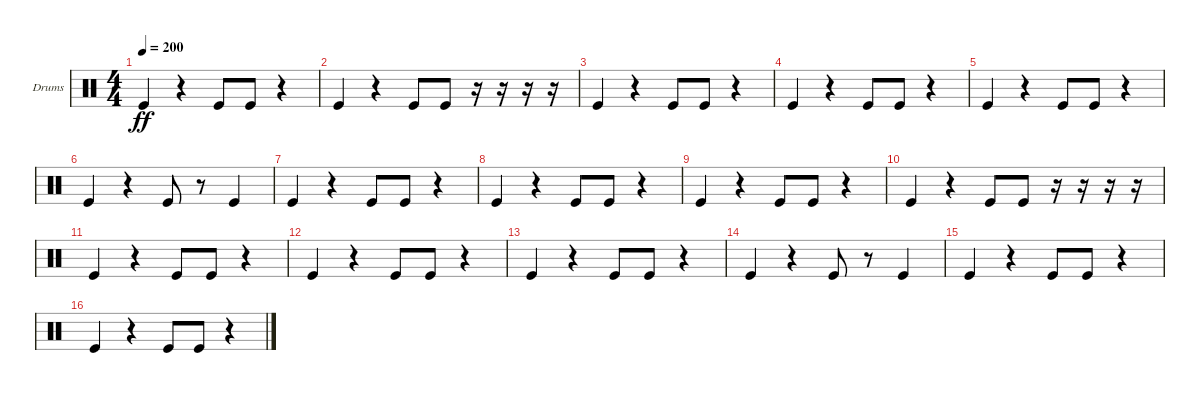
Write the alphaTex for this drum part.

\bracketExtendMode groupsimilarinstruments
\firstSystemTrackNameOrientation horizontal
\otherSystemsTrackNameOrientation horizontal
\track ("Drumkit" "Drums") {instrument percussion}
\staff {score}
\articulation defaults
\ts (4 4)
\tempo 200
\clef neutral
\ks c "Kick (hit)".4{dy ff}
r.4 "Kick (hit)".8 "Kick (hit)".8 r.4 |
"Kick (hit)".4 r.4 "Kick (hit)".8 "Kick (hit)".8 r.16 r.16 r.16 r.16 |
"Kick (hit)".4 r.4 "Kick (hit)".8 "Kick (hit)".8 r.4 |
"Kick (hit)".4 r.4 "Kick (hit)".8 "Kick (hit)".8 r.4 |
"Kick (hit)".4 r.4 "Kick (hit)".8 "Kick (hit)".8 r.4 |
"Kick (hit)".4 r.4 "Kick (hit)".8 r.8 "Kick (hit)".4 |
"Kick (hit)".4 r.4 "Kick (hit)".8 "Kick (hit)".8 r.4 |
"Kick (hit)".4 r.4 "Kick (hit)".8 "Kick (hit)".8 r.4 |
"Kick (hit)".4 r.4 "Kick (hit)".8 "Kick (hit)".8 r.4 |
"Kick (hit)".4 r.4 "Kick (hit)".8 "Kick (hit)".8 r.16 r.16 r.16 r.16 |
"Kick (hit)".4 r.4 "Kick (hit)".8 "Kick (hit)".8 r.4 |
"Kick (hit)".4 r.4 "Kick (hit)".8 "Kick (hit)".8 r.4 |
"Kick (hit)".4 r.4 "Kick (hit)".8 "Kick (hit)".8 r.4 |
"Kick (hit)".4 r.4 "Kick (hit)".8 r.8 "Kick (hit)".4 |
"Kick (hit)".4 r.4 "Kick (hit)".8 "Kick (hit)".8 r.4 |
"Kick (hit)".4 r.4 "Kick (hit)".8 "Kick (hit)".8 r.4
